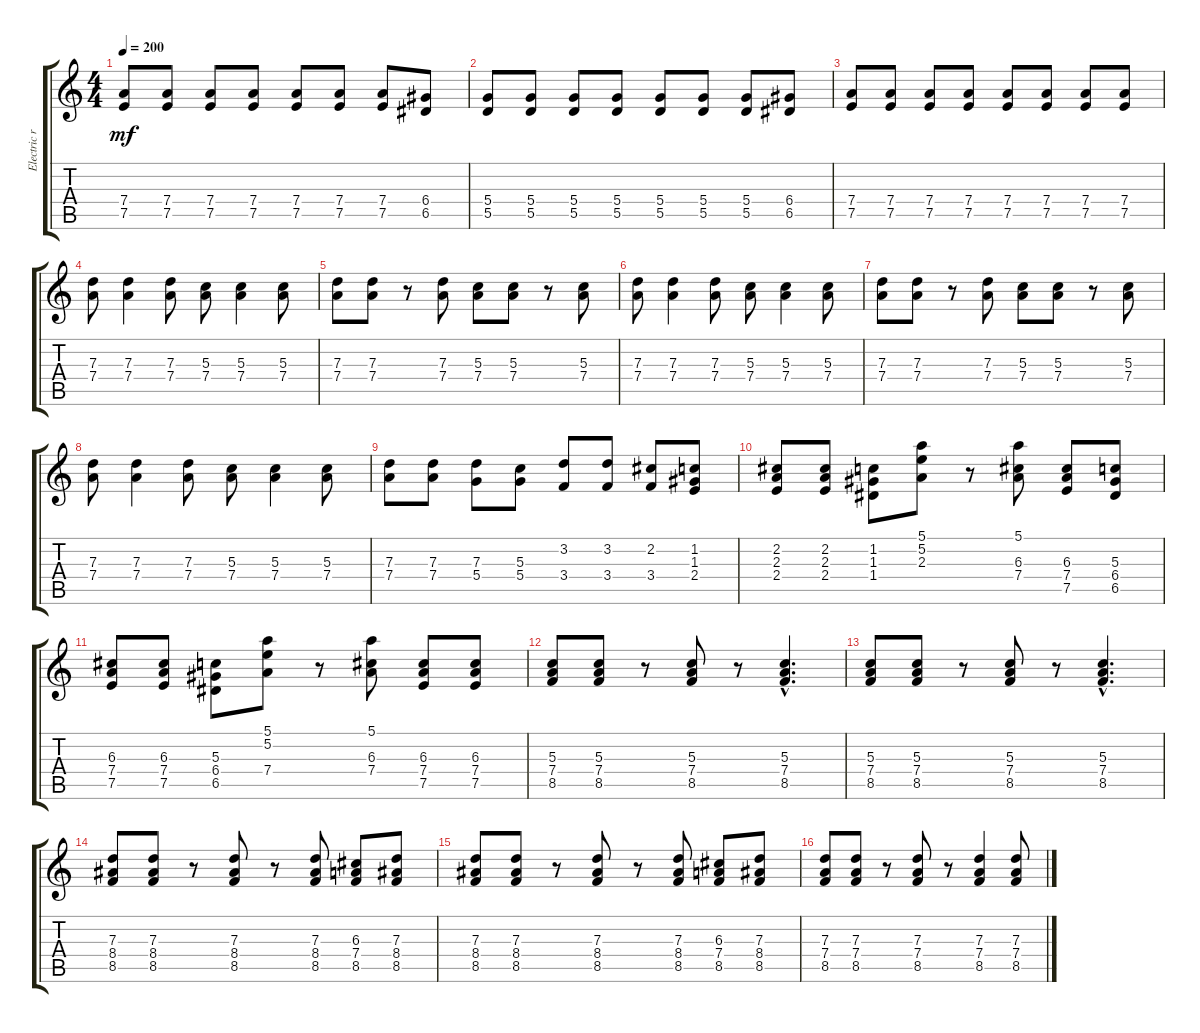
\track ("Electric rhythm" "Electric r") {instrument electricguitarclean}
\staff {score tabs}
\tuning (E4 B3 G3 D3 A2 E2) {hide}
\ts (4 4)
\tempo 200
\clef g2
\ks c
(7.4 7.5).8{dy mf} (7.4 7.5).8 (7.4 7.5).8 (7.4 7.5).8 (7.4 7.5).8 (7.4 7.5).8 (7.4 7.5).8 (6.4 6.5).8 |
(5.4 5.5).8 (5.4 5.5).8 (5.4 5.5).8 (5.4 5.5).8 (5.4 5.5).8 (5.4 5.5).8 (5.4 5.5).8 (6.4 6.5).8 |
(7.4 7.5).8 (7.4 7.5).8 (7.4 7.5).8 (7.4 7.5).8 (7.4 7.5).8 (7.4 7.5).8 (7.4 7.5).8 (7.4 7.5).8 |
(7.3 7.4).8 (7.3 7.4).4 (7.3 7.4).8 (5.3 7.4).8 (5.3 7.4).4 (5.3 7.4).8 |
(7.3 7.4).8 (7.3 7.4).8 r.8 (7.3 7.4).8 (5.3 7.4).8 (5.3 7.4).8 r.8 (5.3 7.4).8 |
(7.3 7.4).8 (7.3 7.4).4 (7.3 7.4).8 (5.3 7.4).8 (5.3 7.4).4 (5.3 7.4).8 |
(7.3 7.4).8 (7.3 7.4).8 r.8 (7.3 7.4).8 (5.3 7.4).8 (5.3 7.4).8 r.8 (5.3 7.4).8 |
(7.3 7.4).8 (7.3 7.4).4 (7.3 7.4).8 (5.3 7.4).8 (5.3 7.4).4 (5.3 7.4).8 |
(7.3 7.4).8 (7.3 7.4).8 (7.3 5.4).8 (5.3 5.4).8 (3.2 3.4).8 (3.2 3.4).8 (2.2 3.4).8 (1.2 1.3 2.4).8 |
(2.2 2.3 2.4).8 (2.2 2.3 2.4).8 (1.2 1.3 1.4).8 (5.1 5.2 2.3).8 r.8 (5.1 6.3 7.4).8 (6.3 7.4 7.5).8 (5.3 6.4 6.5).8 |
(6.3 7.4 7.5).8 (6.3 7.4 7.5).8 (5.3 6.4 6.5).8 (5.1 5.2 7.4).8 r.8 (5.1 6.3 7.4).8 (6.3 7.4 7.5).8 (6.3 7.4 7.5).8 |
(5.3 7.4 8.5).8 (5.3 7.4 8.5).8 r.8 (5.3 7.4 8.5).8 r.8 (5.3{hac} 7.4{hac} 8.5{hac}).4{d} |
(5.3 7.4 8.5).8 (5.3 7.4 8.5).8 r.8 (5.3 7.4 8.5).8 r.8 (5.3{hac} 7.4{hac} 8.5{hac}).4{d} |
(7.3 8.4 8.5).8 (7.3 8.4 8.5).8 r.8 (7.3 8.4 8.5).8 r.8 (7.3 8.4 8.5).8 (6.3 7.4 8.5).8 (7.3 8.4 8.5).8 |
(7.3 8.4 8.5).8 (7.3 8.4 8.5).8 r.8 (7.3 8.4 8.5).8 r.8 (7.3 8.4 8.5).8 (6.3 7.4 8.5).8 (7.3 8.4 8.5).8 |
(7.3 7.4 8.5).8 (7.3 7.4 8.5).8 r.8 (7.3 7.4 8.5).8 r.8 (7.3 7.4 8.5).4 (7.3 7.4 8.5).8
